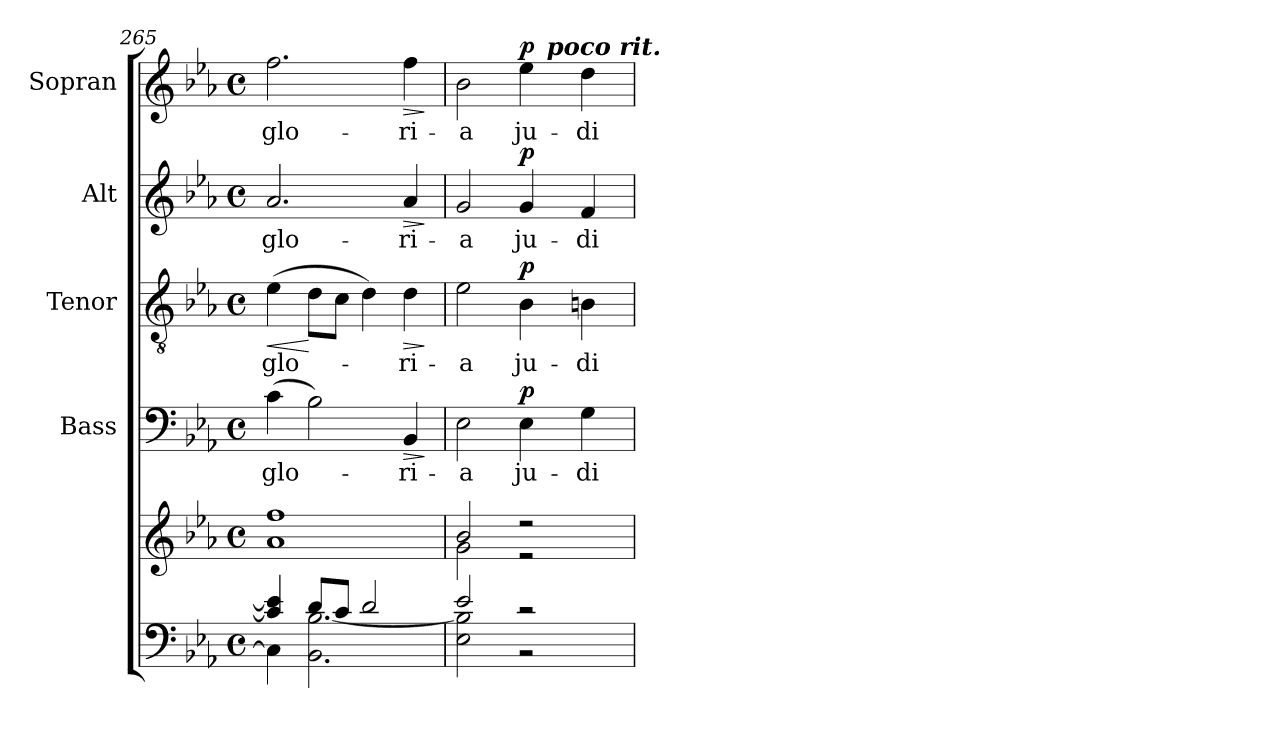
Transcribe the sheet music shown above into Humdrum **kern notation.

**kern	**kern	**kern	**text	**dynam	**kern	**text	**dynam	**kern	**text	**dynam	**kern	**text	**dynam
*part5	*part5	*part4	*part4	*part4	*part3	*part3	*part3	*part2	*part2	*part2	*part1	*part1	*part1
*staff6	*staff5	*staff4	*staff4	*staff4	*staff3	*staff3	*staff3	*staff2	*staff2	*staff2	*staff1	*staff1	*staff1
*	*	*I"Bass	*	*	*I"Tenor	*	*	*I"Alt	*	*	*I"Sopran	*	*
*	*	*I'B.	*	*	*I'T.	*	*	*I'A.	*	*	*I'S.	*	*
*clefF4	*clefG2	*clefF4	*	*	*clefGv2	*	*	*clefG2	*	*	*clefG2	*	*
*k[b-e-a-]	*k[b-e-a-]	*k[b-e-a-]	*	*	*k[b-e-a-]	*	*	*k[b-e-a-]	*	*	*k[b-e-a-]	*	*
*E-:	*E-:	*E-:	*	*	*E-:	*	*	*E-:	*	*	*E-:	*	*
*M4/4	*M4/4	*M4/4	*	*	*M4/4	*	*	*M4/4	*	*	*M4/4	*	*
*met(c)	*met(c)	*met(c)	*	*	*met(c)	*	*	*met(c)	*	*	*met(c)	*	*
=265	=265	=265	=265	=265	=265	=265	=265	=265	=265	=265	=265	=265	=265
*^	*^	*	*	*	*	*	*	*	*	*	*	*	*
!	!	!	!	!	!LO:LY:b	!	!	!LO:LY:b	!LO:HP:b	!	!LO:LY:b	!	!	!LO:LY:b	!
4c/] 4e-/]	4C\]	1ff	1a-	(>4c\	glo-	.	(>4e-\	glo-	<	2.a-/	glo-	.	2.ff\	glo-	.
8d/L	2.BB-\ [<2.B-\	.	.	2B-\)	.	.	8d\L	.	[	.	.	.	.	.	.
8c/J	.	.	.	.	.	.	8c\J	.	.	.	.	.	.	.	.
2d/	.	.	.	.	.	.	4d\)	.	.	.	.	.	.	.	.
!	!	!	!	!	!LO:LY:b	!LO:HP:b	!	!LO:LY:b	!LO:HP:b	!	!LO:LY:b	!LO:HP:b	!	!LO:LY:b	!LO:HP:b
.	.	.	.	4BB-/	-ri-	>	4d\	-ri-	>	4a-/	-ri-	>	4ff\	-ri-	>
*v	*v	*	*	*	*	*	*	*	*	*	*	*	*	*	*
*	*v	*v	*	*	*	*	*	*	*	*	*	*	*	*
.	.	.	.	]	.	.	]	.	.	]	.	.	]
=266	=266	=266	=266	=266	=266	=266	=266	=266	=266	=266	=266	=266	=266
*^	*^	*	*	*	*	*	*	*	*	*	*	*	*
!	!	!	!	!	!LO:LY:b	!	!	!LO:LY:b	!	!	!LO:LY:b	!	!	!LO:LY:b	!
*	*	*	*	*	*	*	*	*	*	*	*	*	*^	*	*
2e-/	2E-\ 2B-\]	2b-/	2g\	2E-\	-a	.	2e-\	-a	.	2g/	-a	.	2b-\	2ryy	-a	.
!	!	!	!	!	!LO:LY:b	!LO:DY:a	!	!LO:LY:b	!LO:DY:a	!	!LO:LY:b	!LO:DY:a	!	!	!LO:LY:b	!LO:DY:a
2r	2r	2r	2r	4E-\	ju-	p	4B-\	ju-	p	4g/	ju-	p	4ee-\	8ryy	ju-	p
!	!	!	!	!	!	!	!	!	!	!	!	!	!	!LO:TX:a:Bi:t=poco rit.	!	!
.	.	.	.	.	.	.	.	.	.	.	.	.	.	4.ryy	.	.
!	!	!	!	!	!LO:LY:b	!	!	!LO:LY:b	!	!	!LO:LY:b	!	!	!	!LO:LY:b	!
.	.	.	.	4G\	-di-	.	4Bn\	-di-	.	4f/	-di-	.	4dd\	.	-di-	.
*v	*v	*	*	*	*	*	*	*	*	*	*	*	*v	*v	*	*
*	*v	*v	*	*	*	*	*	*	*	*	*	*	*	*
=	=	=	=	=	=	=	=	=	=	=	=	=	=
*-	*-	*-	*-	*-	*-	*-	*-	*-	*-	*-	*-	*-	*-
